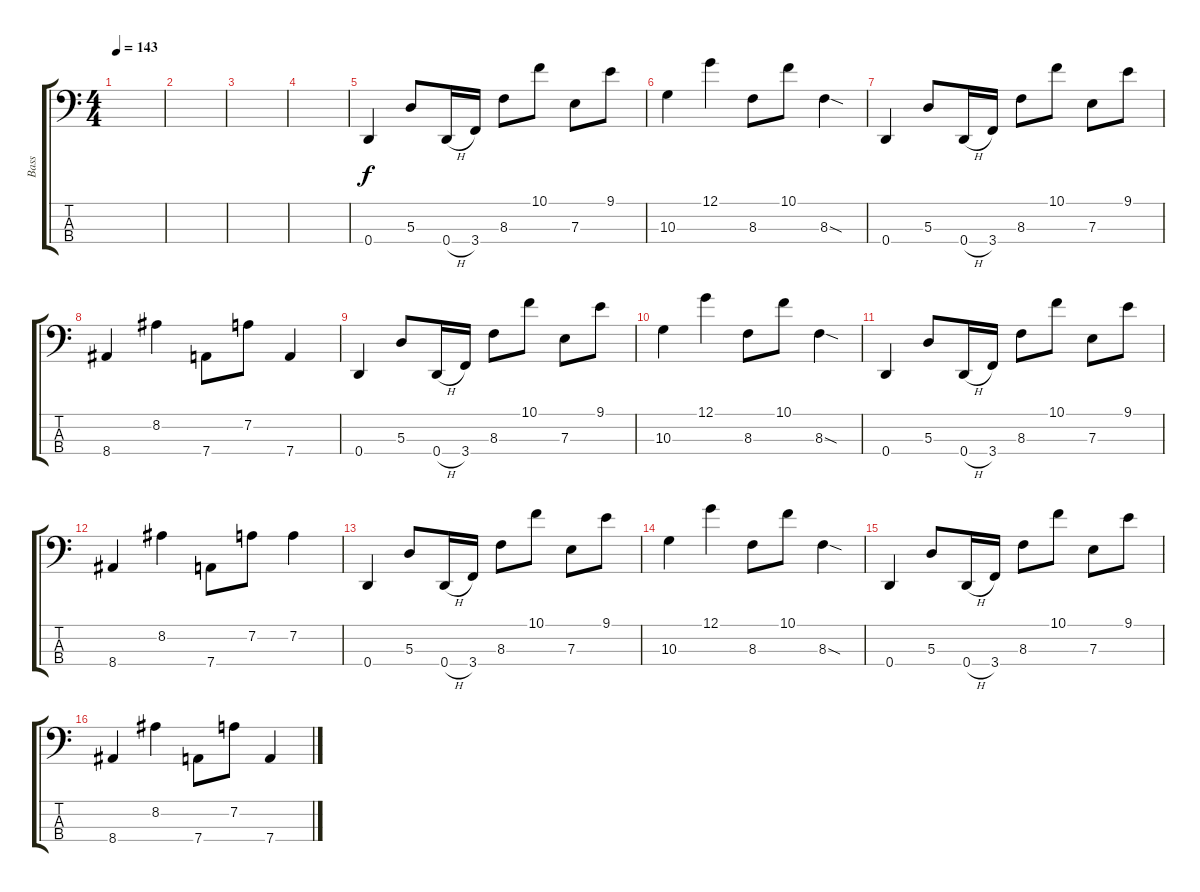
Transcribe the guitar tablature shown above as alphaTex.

\track ("Bass" "Bass") {instrument electricbasspick}
\staff {score tabs}
\tuning (G2 D2 A1 D1) {hide}
\ts (4 4)
\tempo 143
\clef f4
\ks c
|
|
|
|
0.4.4 5.3.8 0.4{h}.16 3.4.16 8.3.8 10.1.8 7.3.8 9.1.8 |
10.3.4 12.1.4 8.3.8 10.1.8 8.3{sod}.4 |
0.4.4 5.3.8 0.4{h}.16 3.4.16 8.3.8 10.1.8 7.3.8 9.1.8 |
8.4.4 8.2.4 7.4.8 7.2.8 7.4.4 |
0.4.4 5.3.8 0.4{h}.16 3.4.16 8.3.8 10.1.8 7.3.8 9.1.8 |
10.3.4 12.1.4 8.3.8 10.1.8 8.3{sod}.4 |
0.4.4 5.3.8 0.4{h}.16 3.4.16 8.3.8 10.1.8 7.3.8 9.1.8 |
8.4.4 8.2.4 7.4.8 7.2.8 7.2.4 |
0.4.4 5.3.8 0.4{h}.16 3.4.16 8.3.8 10.1.8 7.3.8 9.1.8 |
10.3.4 12.1.4 8.3.8 10.1.8 8.3{sod}.4 |
0.4.4 5.3.8 0.4{h}.16 3.4.16 8.3.8 10.1.8 7.3.8 9.1.8 |
8.4.4 8.2.4 7.4.8 7.2.8 7.4.4
